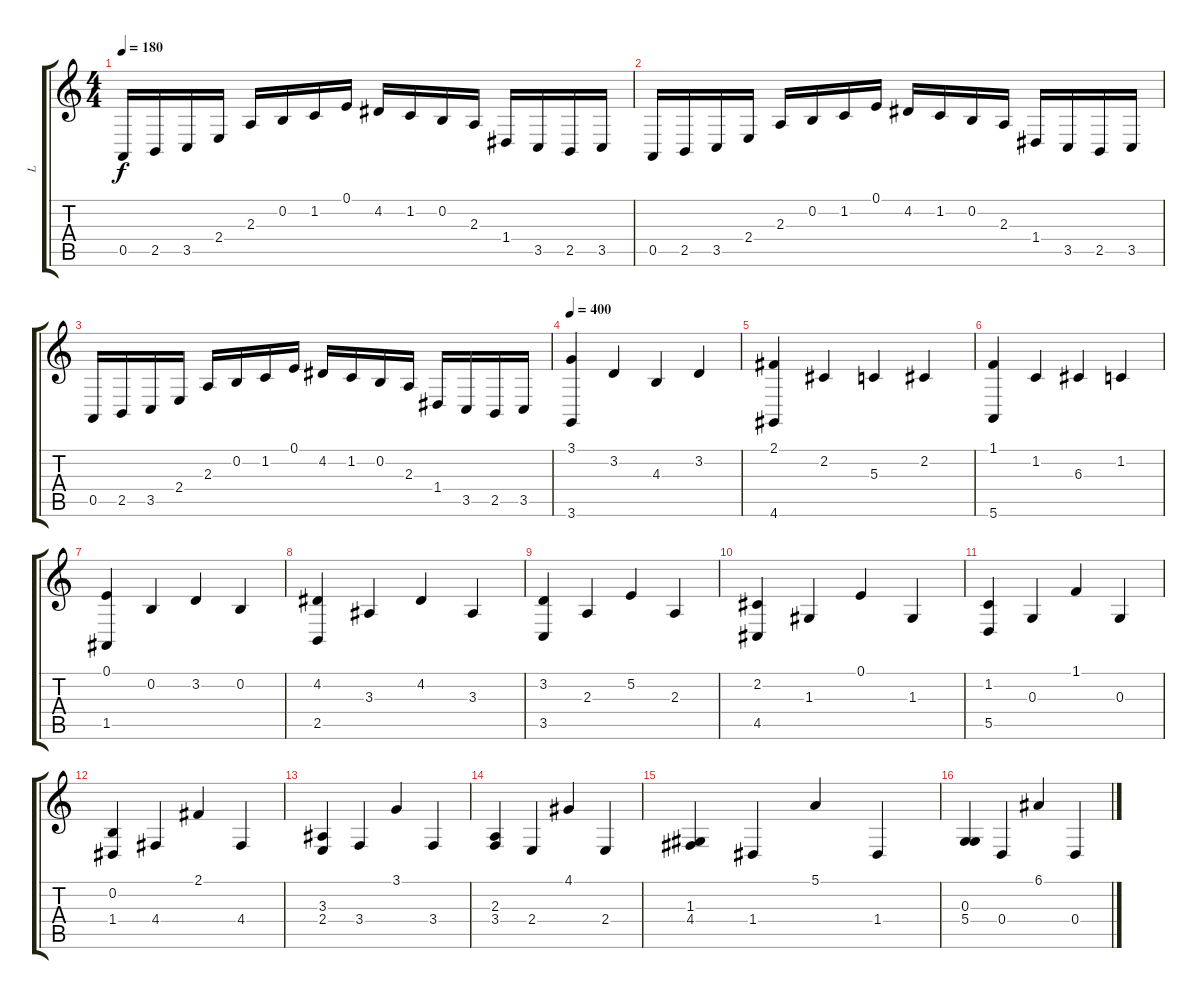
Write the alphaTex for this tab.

\track ("L" "L") {instrument pad4choir}
\staff {score tabs}
\tuning (E4 B3 G3 D3 A2 E2) {hide}
\ts (4 4)
\tempo 180
\clef g2
\ks c
0.5.16{dy f} 2.5.16 3.5.16 2.4.16 2.3.16 0.2.16 1.2.16 0.1.16 4.2.16 1.2.16 0.2.16 2.3.16 1.4.16 3.5.16 2.5.16 3.5.16 |
0.5.16 2.5.16 3.5.16 2.4.16 2.3.16 0.2.16 1.2.16 0.1.16 4.2.16 1.2.16 0.2.16 2.3.16 1.4.16 3.5.16 2.5.16 3.5.16 |
0.5.16 2.5.16 3.5.16 2.4.16 2.3.16 0.2.16 1.2.16 0.1.16 4.2.16 1.2.16 0.2.16 2.3.16 1.4.16 3.5.16 2.5.16 3.5.16 |
\tempo 400
(3.1 3.6).4{instrument musicbox} 3.2.4 4.3.4 3.2.4 |
(2.1 4.6).4 2.2.4 5.3.4 2.2.4 |
(1.1 5.6).4 1.2.4 6.3.4 1.2.4 |
(0.1 1.5).4 0.2.4 3.2.4 0.2.4 |
(4.2 2.5).4 3.3.4 4.2.4 3.3.4 |
(3.2 3.5).4 2.3.4 5.2.4 2.3.4 |
(2.2 4.5).4 1.3.4 0.1.4 1.3.4 |
(1.2 5.5).4 0.3.4 1.1.4 0.3.4 |
(0.2 1.4).4 4.4.4 2.1.4 4.4.4 |
(3.3 2.4).4 3.4.4 3.1.4 3.4.4 |
(2.3 3.4).4 2.4.4 4.1.4 2.4.4 |
(1.3 4.4).4 1.4.4 5.1.4 1.4.4 |
(0.3 5.4).4 0.4.4 6.1.4 0.4.4
